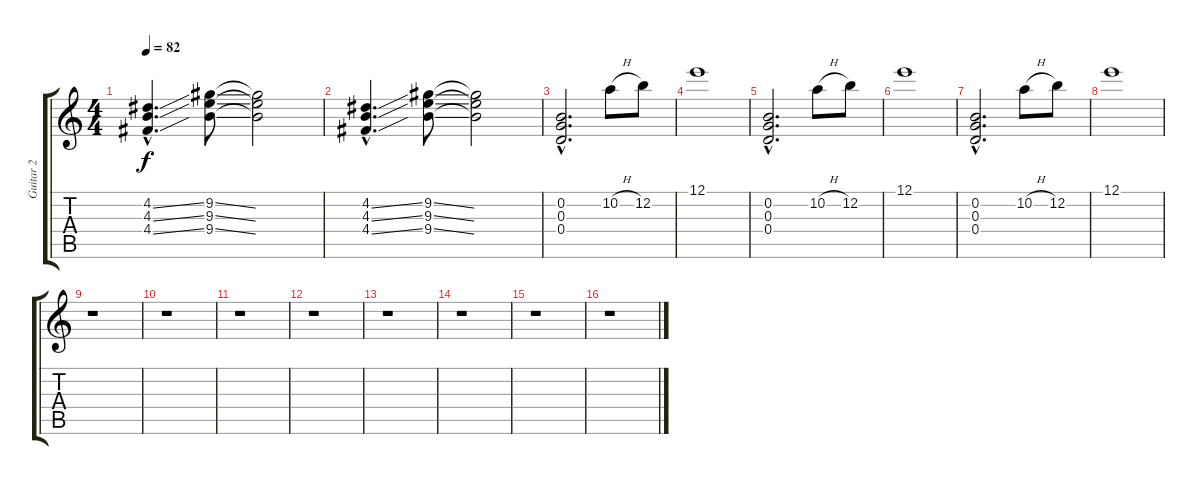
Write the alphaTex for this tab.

\track ("Guitar 2" "Guitar 2") {instrument distortionguitar}
\staff {score tabs}
\tuning (E4 B3 G3 D3 A2 E2) {hide}
\ts (4 4)
\tempo 82
\clef g2
\ks c
(4.2{ss hac} 4.3{ss hac} 4.4{ss hac}).4{d dy f} (9.2{ss} 9.3{ss} 9.4{ss}).8 (9.2{t} 9.3{t} 9.4{t}).2 |
(4.2{ss hac} 4.3{ss hac} 4.4{ss hac}).4{d} (9.2{ss} 9.3{ss} 9.4{ss}).8 (9.2{t} 9.3{t} 9.4{t}).2 |
(0.2{hac} 0.3{hac} 0.4{hac}).2{d} 10.2{h}.8 12.2.8 |
12.1.1 |
(0.2{hac} 0.3{hac} 0.4{hac}).2{d} 10.2{h}.8 12.2.8 |
12.1.1 |
(0.2{hac} 0.3{hac} 0.4{hac}).2{d} 10.2{h}.8 12.2.8 |
12.1.1 |
r.1 |
r.1 |
r.1 |
r.1 |
r.1 |
r.1 |
r.1 |
r.1
